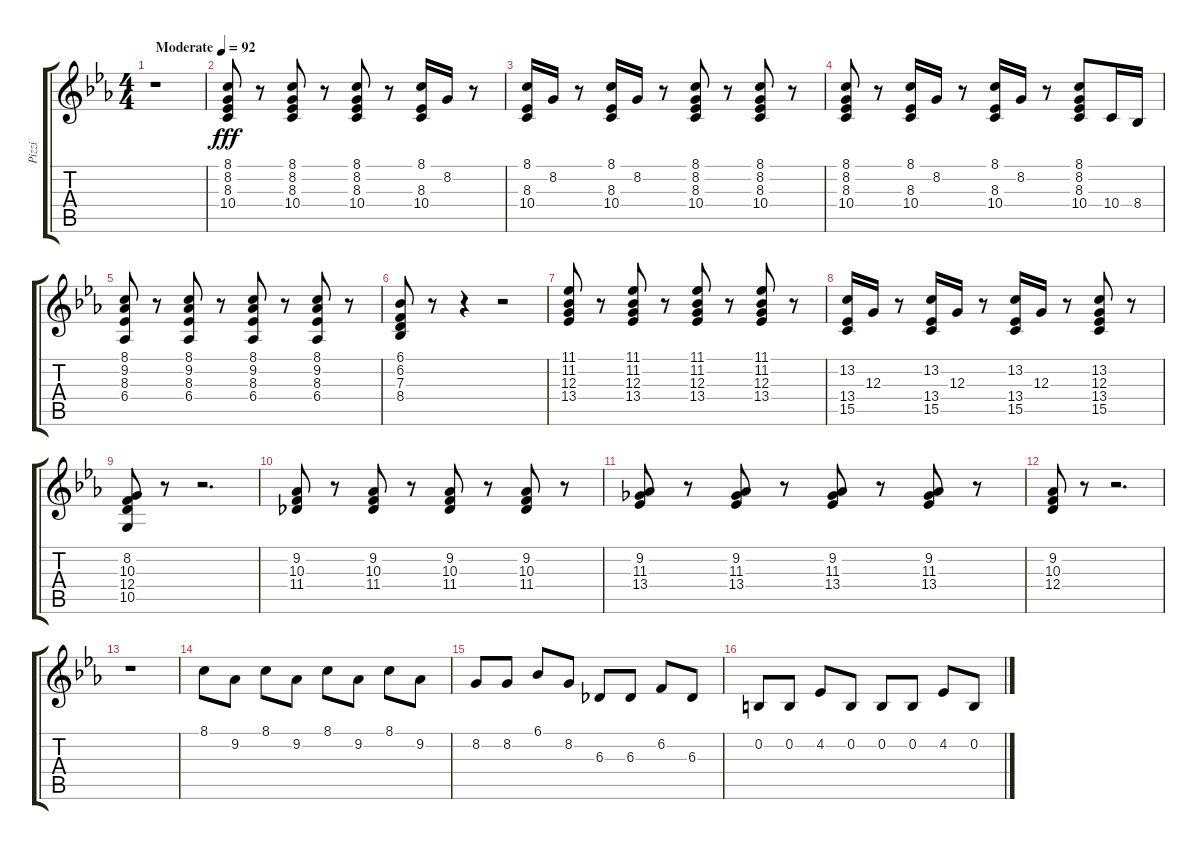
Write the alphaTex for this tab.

\track ("Pizzi" "Pizzi") {instrument pizzicatostrings}
\staff {score tabs}
\tuning (E4 B3 G3 D3 A2 E2) {hide}
\ts (4 4)
\tempo (92 "Moderate")
\clef g2
\ks eb
r.1{dy fff instrument pizzicatostrings} |
(8.1 8.2 8.3 10.4).8 r.8 (8.1 8.2 8.3 10.4).8 r.8 (8.1 8.2 8.3 10.4).8 r.8 (8.1 8.3 10.4).16 8.2.16 r.8 |
(8.1 8.3 10.4).16 8.2.16 r.8 (8.1 8.3 10.4).16 8.2.16 r.8 (8.1 8.2 8.3 10.4).8 r.8 (8.1 8.2 8.3 10.4).8 r.8 |
(8.1 8.2 8.3 10.4).8 r.8 (8.1 8.3 10.4).16 8.2.16 r.8 (8.1 8.3 10.4).16 8.2.16 r.8 (8.1 8.2 8.3 10.4).8 10.4.16 8.4.16 |
(8.1 9.2 8.3 6.4).8 r.8 (8.1 9.2 8.3 6.4).8 r.8 (8.1 9.2 8.3 6.4).8 r.8 (8.1 9.2 8.3 6.4).8 r.8 |
(6.1 6.2 7.3 8.4).8 r.8 r.4 r.2 |
(11.1 11.2 12.3 13.4).8 r.8 (11.1 11.2 12.3 13.4).8 r.8 (11.1 11.2 12.3 13.4).8 r.8 (11.1 11.2 12.3 13.4).8 r.8 |
(13.2 13.4 15.5).16 12.3.16 r.8 (13.2 13.4 15.5).16 12.3.16 r.8 (13.2 13.4 15.5).16 12.3.16 r.8 (13.2 12.3 13.4 15.5).8 r.8 |
(8.2 10.3 12.4 10.5).8 r.8 r.2{d} |
(9.2 10.3 11.4).8 r.8 (9.2 10.3 11.4).8 r.8 (9.2 10.3 11.4).8 r.8 (9.2 10.3 11.4).8 r.8 |
(9.2 11.3 13.4).8 r.8 (9.2 11.3 13.4).8 r.8 (9.2 11.3 13.4).8 r.8 (9.2 11.3 13.4).8 r.8 |
(9.2 10.3 12.4).8 r.8 r.2{d} |
r.1 |
8.1.8 9.2.8 8.1.8 9.2.8 8.1.8 9.2.8 8.1.8 9.2.8 |
8.2.8 8.2.8 6.1.8 8.2.8 6.3.8 6.3.8 6.2.8 6.3.8 |
0.2.8 0.2.8 4.2.8 0.2.8 0.2.8 0.2.8 4.2.8 0.2.8
